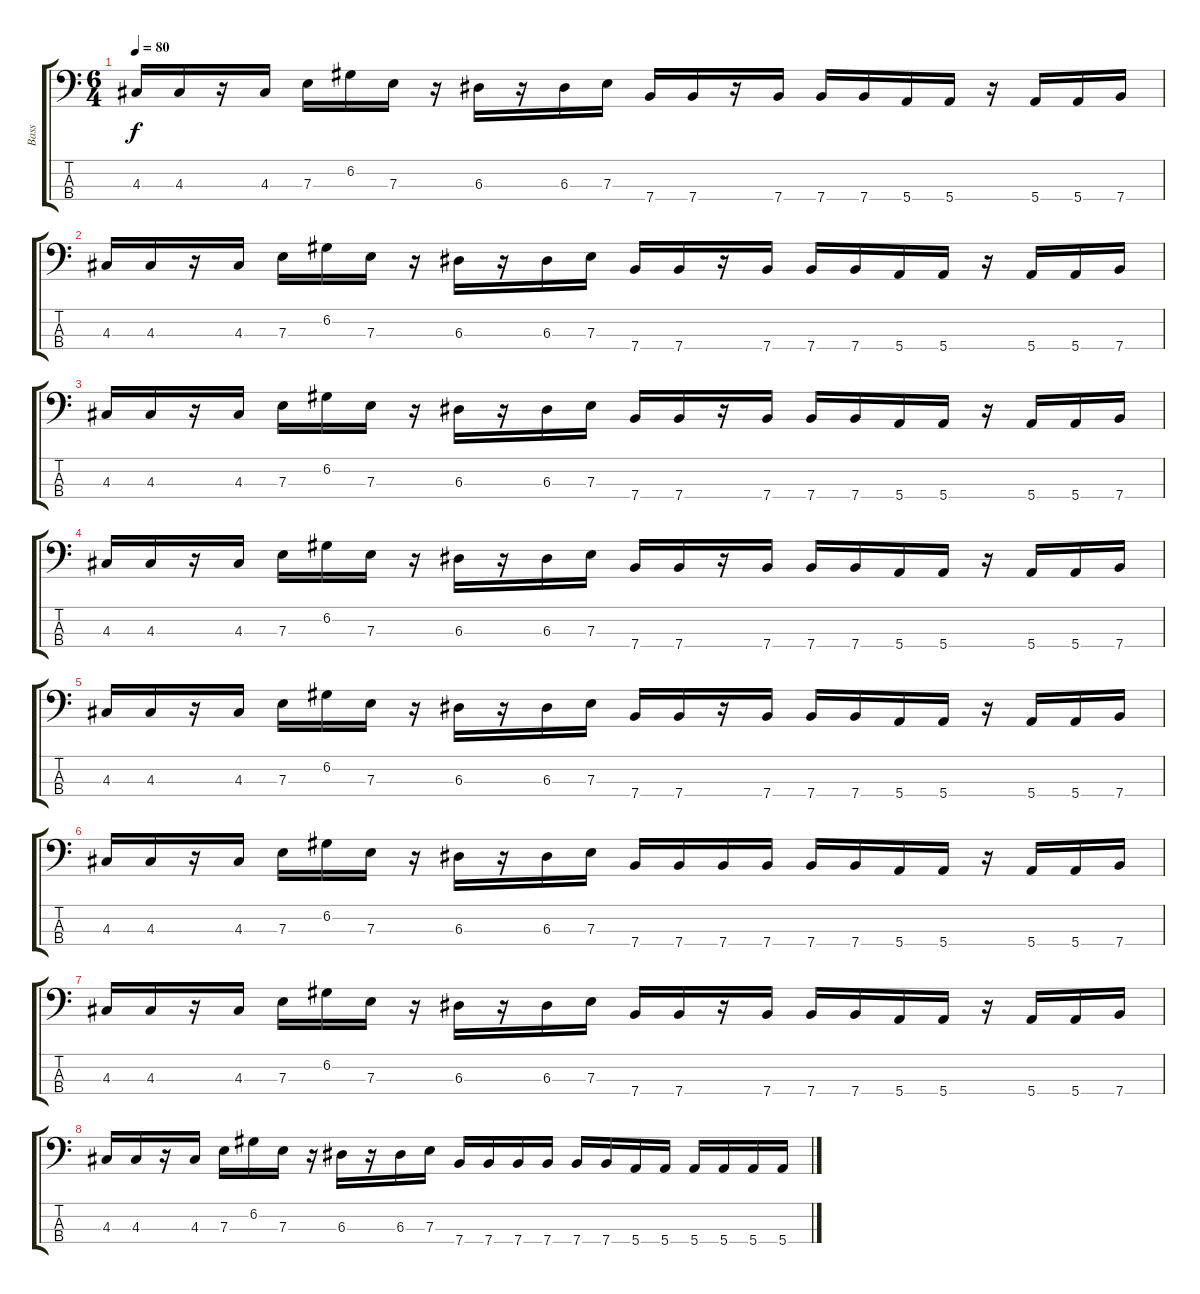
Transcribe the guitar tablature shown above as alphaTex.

\track ("Bass" "Bass") {instrument electricbassfinger}
\staff {score tabs}
\tuning (G2 D2 A1 E1) {hide}
\ts (6 4)
\tempo 80
\clef f4
\ks c
4.3.16{dy f} 4.3.16 r.16 4.3.16 7.3.16 6.2.16 7.3.16 r.16 6.3.16 r.16 6.3.16 7.3.16 7.4.16 7.4.16 r.16 7.4.16 7.4.16 7.4.16 5.4.16 5.4.16 r.16 5.4.16 5.4.16 7.4.16 |
4.3.16 4.3.16 r.16 4.3.16 7.3.16 6.2.16 7.3.16 r.16 6.3.16 r.16 6.3.16 7.3.16 7.4.16 7.4.16 r.16 7.4.16 7.4.16 7.4.16 5.4.16 5.4.16 r.16 5.4.16 5.4.16 7.4.16 |
4.3.16 4.3.16 r.16 4.3.16 7.3.16 6.2.16 7.3.16 r.16 6.3.16 r.16 6.3.16 7.3.16 7.4.16 7.4.16 r.16 7.4.16 7.4.16 7.4.16 5.4.16 5.4.16 r.16 5.4.16 5.4.16 7.4.16 |
4.3.16 4.3.16 r.16 4.3.16 7.3.16 6.2.16 7.3.16 r.16 6.3.16 r.16 6.3.16 7.3.16 7.4.16 7.4.16 r.16 7.4.16 7.4.16 7.4.16 5.4.16 5.4.16 r.16 5.4.16 5.4.16 7.4.16 |
4.3.16 4.3.16 r.16 4.3.16 7.3.16 6.2.16 7.3.16 r.16 6.3.16 r.16 6.3.16 7.3.16 7.4.16 7.4.16 r.16 7.4.16 7.4.16 7.4.16 5.4.16 5.4.16 r.16 5.4.16 5.4.16 7.4.16 |
4.3.16 4.3.16 r.16 4.3.16 7.3.16 6.2.16 7.3.16 r.16 6.3.16 r.16 6.3.16 7.3.16 7.4.16 7.4.16 7.4.16 7.4.16 7.4.16 7.4.16 5.4.16 5.4.16 r.16 5.4.16 5.4.16 7.4.16 |
4.3.16 4.3.16 r.16 4.3.16 7.3.16 6.2.16 7.3.16 r.16 6.3.16 r.16 6.3.16 7.3.16 7.4.16 7.4.16 r.16 7.4.16 7.4.16 7.4.16 5.4.16 5.4.16 r.16 5.4.16 5.4.16 7.4.16 |
4.3.16 4.3.16 r.16 4.3.16 7.3.16 6.2.16 7.3.16 r.16 6.3.16 r.16 6.3.16 7.3.16 7.4.16 7.4.16 7.4.16 7.4.16 7.4.16 7.4.16 5.4.16 5.4.16 5.4.16 5.4.16 5.4.16 5.4.16
